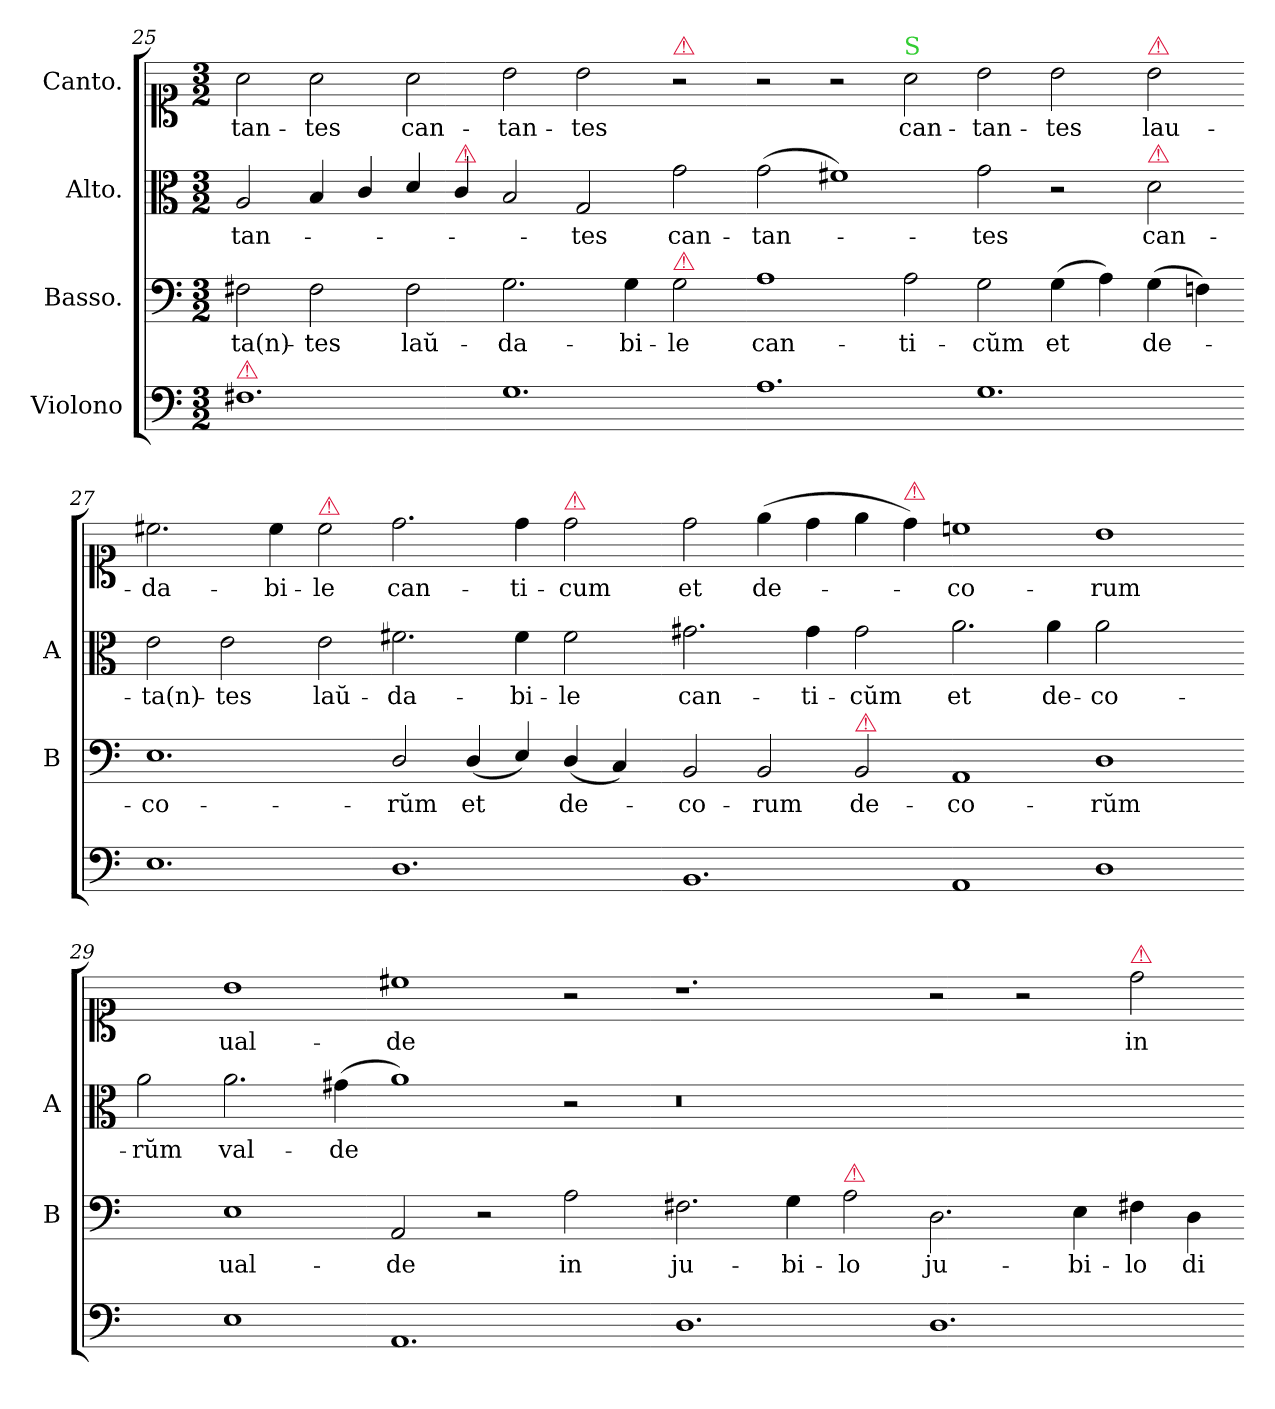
**kern	**kern	**text	**kern	**text	**kern	**text
*part4	*part3	*part3	*part2	*part2	*part1	*part1
*staff4	*staff3	*staff3	*staff2	*staff2	*staff1	*staff1
*I"Violono	*I"Basso.	*	*I"Alto.	*	*I"Canto.	*
*	*I'B	*	*I'A	*	*	*
*clefF4	*clefF4	*	*clefC3	*	*clefC1	*
*k[]	*k[]	*	*k[]	*	*k[]	*
*C:	*C:	*	*C:	*	*C:	*
*M3/2	*M3/2	*	*M3/2	*	*M3/2	*
=25	=25	=25	=25	=25	=25	=25
!LO:TX:a:color=crimson:t=⚠	!	!	!	!	!	!
1.F#X	2F#X\	-ta(n)-	2A/	-tan-	2a\	-tan-
.	2F#\	-tes	4B/	.	2a\	-tes
.	.	.	4c/	.	.	.
.	2F#\	laŭ-	4d/	.	2a\	can-
!	!	!	!LO:TX:a:color=crimson:t=⚠	!	!	!
.	.	.	4c/	.	.	.
1.G	2.G\	-da-	2B/	.	2b\	-tan-
.	.	.	2G/	-tes	2b\	-tes
.	4G\	-bi-	.	.	.	.
!	!	!	!	!	!LO:TX:a:color=crimson:t=⚠	!
!	!LO:TX:a:color=crimson:t=⚠	!	!	!	!	!
.	2G\	-le	2g\	can-	2r	.
=26-	=26-	=26-	=26-	=26-	=26-	=26-
1.A	1A	can-	(2g\	-tan-	2r	.
.	.	.	1f#X)	.	2r	.
!	!	!	!	!	!LO:TX:a:color=limegreen:t=S	!
.	2A\	-ti-	.	.	2a\	can-
1.G	2G\	-cŭm	2g\	-tes	2b\	-tan-
.	(4G\	et	2r	.	2b\	-tes
.	4A\)	.	.	.	.	.
!	!	!	!	!	!LO:TX:a:color=crimson:t=⚠	!
!	!	!	!LO:TX:a:color=crimson:t=⚠	!	!	!
.	(4G\	de-	2d\	can-	2b\	lau-
.	4Fn\)	.	.	.	.	.
=27-	=27-	=27-	=27-	=27-	=27-	=27-
1.E	1.E	-co-	2e\	-ta(n)-	2.cc#X\	-da-
.	.	.	2e\	-tes	.	.
.	.	.	.	.	4cc#\	-bi-
!	!	!	!	!	!LO:TX:a:color=crimson:t=⚠	!
.	.	.	2e\	laŭ-	2cc#\	-le
1.D	2D/	-rŭm	2.f#X\	-da-	2.dd\	can-
.	(4D/	et	.	.	.	.
.	4E/)	.	4f#\	-bi-	4dd\	-ti-
!	!	!	!	!	!LO:TX:a:color=crimson:t=⚠	!
.	(4D/	de-	2f#\	-le	2dd\	-cum
.	4C/)	.	.	.	.	.
=28-	=28-	=28-	=28-	=28-	=28-	=28-
1.BB	2BB/	-co-	2.g#X\	can-	2dd\	et
.	2BB/	-rum	.	.	(4ee\	de-
.	.	.	4g#\	-ti-	4dd\	.
!	!LO:TX:a:color=crimson:t=⚠	!	!	!	!	!
.	2BB/	de-	2g#\	-cŭm	4ee\	.
!	!	!	!	!	!LO:TX:a:color=crimson:t=⚠	!
.	.	.	.	.	4dd\)	.
1AA	1AA	-co-	2.a\	et	1ccn	-co-
.	.	.	4a\	de-	.	.
1D\	1D\	-rŭm	2a\	-co-	1b\	-rum
.	.	.	2ryy	.	.	.
=29-	=29-	=29-	=29-	=29-	=29-	=29-
2ryy	2ryy	.	2a\	-rŭm	2ryy	.
1E	1E	ual-	2.a\	val-	1b	ual-
.	.	.	(4g#X\	-de	.	.
1.AA	2AA/	-de	1a)	.	1cc#X	-de
.	2r	.	.	.	.	.
.	2A\	in	2r	.	2r	.
=30-	=30-	=30-	=30-	=30-	=30-	=30-
1.D	2.F#X\	ju-	0.r	.	1.r	.
.	4G\	-bi-	.	.	.	.
!	!LO:TX:a:color=crimson:t=⚠	!	!	!	!	!
.	2A\	-lo	.	.	.	.
1.D	2.D\	ju-	.	.	2r	.
.	.	.	.	.	2r	.
.	4E\	-bi-	.	.	.	.
!	!	!	!	!	!LO:TX:a:color=crimson:t=⚠	!
.	4F#X\	-lo	.	.	2dd\	in
.	4D\	di-	.	.	.	.
=-	=-	=-	=-	=-	=-	=-
*-	*-	*-	*-	*-	*-	*-
